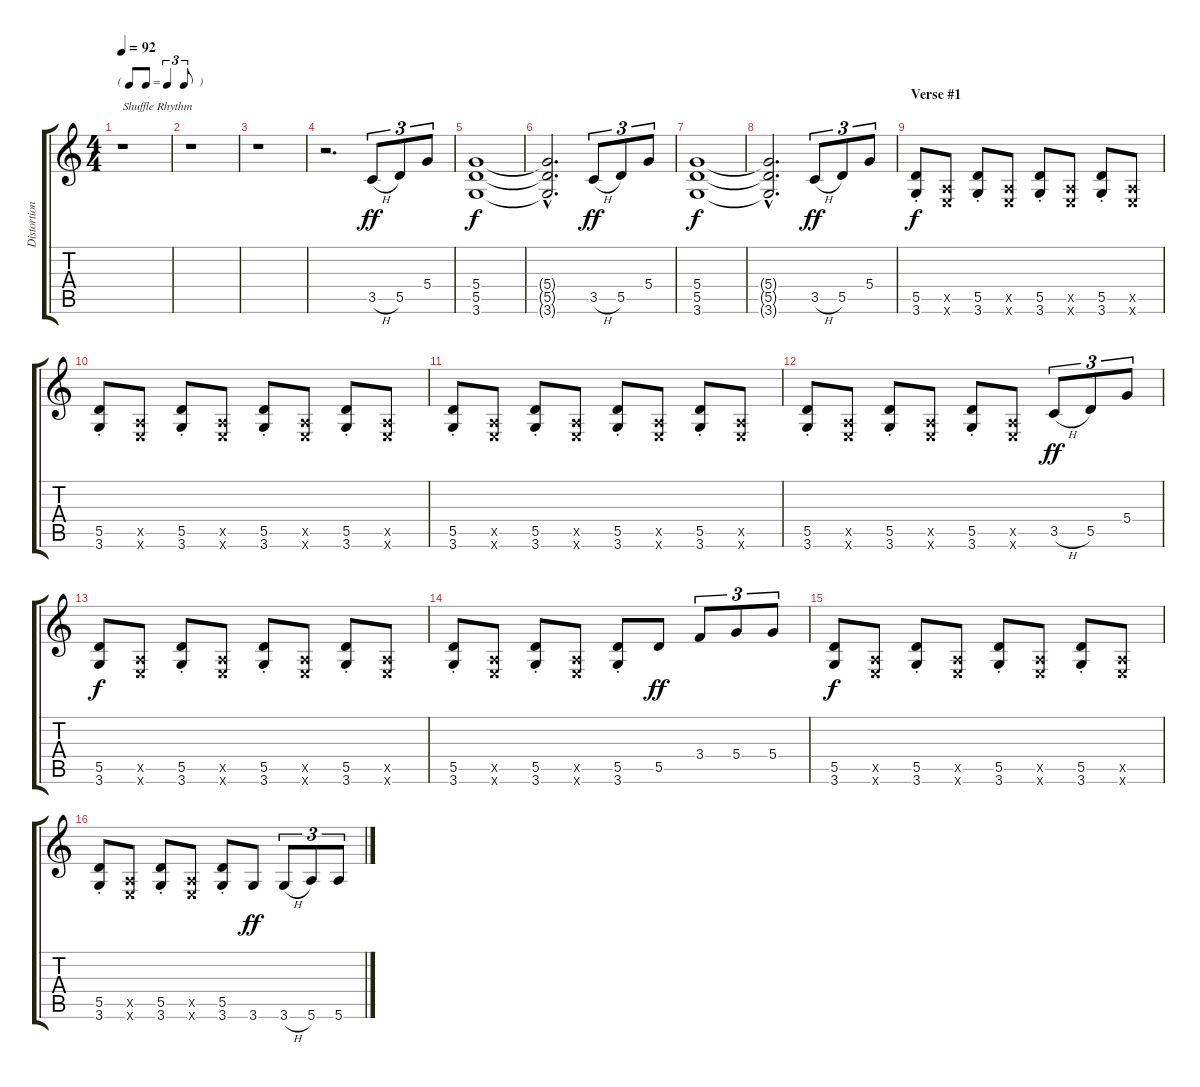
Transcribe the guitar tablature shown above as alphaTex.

\track ("Distortion Guitar #1" "Distortion") {instrument distortionguitar}
\staff {score tabs}
\tuning (E4 B3 G3 D3 A2 E2) {hide}
\ts (4 4)
\tf triplet8th
\tempo 92
\clef g2
\ks c
r.1{txt "Shuffle Rhythm" dy ff instrument distortionguitar} |
r.1 |
r.1 |
r.2{d} 3.5{h}.8{tu (3 2)} 5.5.8{tu (3 2)} 5.4.8{tu (3 2)} |
(5.4 5.5 3.6).1{dy f} |
(5.4{hac t} 5.5{hac t} 3.6{hac t}).2{d} 3.5{h}.8{tu (3 2) dy ff} 5.5.8{tu (3 2)} 5.4.8{tu (3 2)} |
(5.4 5.5 3.6).1{dy f} |
(5.4{hac t} 5.5{hac t} 3.6{hac t}).2{d} 3.5{h}.8{tu (3 2) dy ff} 5.5.8{tu (3 2)} 5.4.8{tu (3 2)} |
\section ("" "Verse #1")
(5.5{st} 3.6{st}).8{dy f} (0.5{x} 0.6{x}).8 (5.5{st} 3.6{st}).8 (0.5{x} 0.6{x}).8 (5.5{st} 3.6{st}).8 (0.5{x} 0.6{x}).8 (5.5{st} 3.6{st}).8 (0.5{x} 0.6{x}).8 |
(5.5{st} 3.6{st}).8 (0.5{x} 0.6{x}).8 (5.5{st} 3.6{st}).8 (0.5{x} 0.6{x}).8 (5.5{st} 3.6{st}).8 (0.5{x} 0.6{x}).8 (5.5{st} 3.6{st}).8 (0.5{x} 0.6{x}).8 |
(5.5{st} 3.6{st}).8 (0.5{x} 0.6{x}).8 (5.5{st} 3.6{st}).8 (0.5{x} 0.6{x}).8 (5.5{st} 3.6{st}).8 (0.5{x} 0.6{x}).8 (5.5{st} 3.6{st}).8 (0.5{x} 0.6{x}).8 |
(5.5{st} 3.6{st}).8 (0.5{x} 0.6{x}).8 (5.5{st} 3.6{st}).8 (0.5{x} 0.6{x}).8 (5.5{st} 3.6{st}).8 (0.5{x} 0.6{x}).8 3.5{h}.8{tu (3 2) dy ff} 5.5.8{tu (3 2)} 5.4.8{tu (3 2)} |
(5.5 3.6).8{dy f} (0.5{x} 0.6{x}).8 (5.5{st} 3.6{st}).8 (0.5{x} 0.6{x}).8 (5.5{st} 3.6{st}).8 (0.5{x} 0.6{x}).8 (5.5{st} 3.6{st}).8 (0.5{x} 0.6{x}).8 |
(5.5{st} 3.6{st}).8 (0.5{x} 0.6{x}).8 (5.5{st} 3.6{st}).8 (0.5{x} 0.6{x}).8 (5.5{st} 3.6{st}).8 5.5.8{dy ff} 3.4.8{tu (3 2)} 5.4.8{tu (3 2)} 5.4.8{tu (3 2)} |
(5.5 3.6).8{dy f} (0.5{x} 0.6{x}).8 (5.5{st} 3.6{st}).8 (0.5{x} 0.6{x}).8 (5.5{st} 3.6{st}).8 (0.5{x} 0.6{x}).8 (5.5{st} 3.6{st}).8 (0.5{x} 0.6{x}).8 |
(5.5{st} 3.6{st}).8 (0.5{x} 0.6{x}).8 (5.5{st} 3.6{st}).8 (0.5{x} 0.6{x}).8 (5.5{st} 3.6{st}).8 3.6.8{dy ff} 3.6{h}.8{tu (3 2)} 5.6.8{tu (3 2)} 5.6.8{tu (3 2)}
